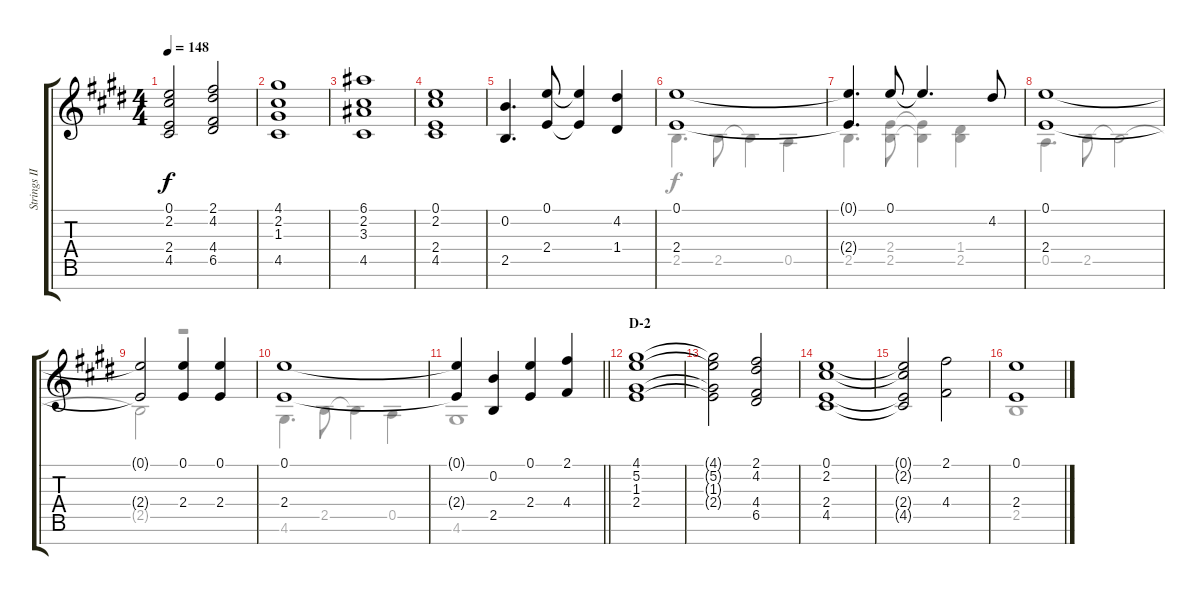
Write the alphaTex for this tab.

\track ("Strings III" "Strings II") {instrument stringensemble1}
\staff {score tabs}
\tuning (E5 B4 G4 D4 A3 E3 B2) {hide}
\voice
\ts (4 4)
\tempo 148
\clef g2
\ks e
(0.1{t} 2.2{t} 2.4{t} 4.5{t}).2{dy f} (2.1 4.2 4.4 6.5).2 |
(4.1 2.2 1.3 4.5).1 |
(6.1 2.2 3.3 4.5).1 |
(0.1 2.2 2.4 4.5).1 |
(0.2 2.5).4{d} (0.1 2.4).8 (0.1{t} 2.4{t}).4 (4.2 1.4).4 |
(0.1 2.4).1 |
(0.1{t} 2.4{t}).4{d} 0.1.8 0.1{t}.4{d} 4.2.8 |
(0.1 2.4).1 |
(0.1{t} 2.4{t}).2 (0.1 2.4).4 (0.1 2.4).4 |
(0.1 2.4).1 |
\barLineRight lightlight
(0.1{t} 2.4{t}).4 (0.2 2.5).4 (0.1 2.4).4 (2.1 4.4).4 |
\section ("" "D-2")
(4.1 5.2 1.3 2.4).1 |
(4.1{t} 5.2{t} 1.3{t} 2.4{t}).2 (2.1 4.2 4.4 6.5).2 |
(0.1 2.2 2.4 4.5).1 |
(0.1{t} 2.2{t} 2.4{t} 4.5{t}).2 (2.1 4.4).2 |
(0.1 2.4).1
\voice
\clef g2
\ottava regular
\simile none
\ks e
|
|
|
|
|
2.5.4{d} 2.5.8 2.5{t}.4 0.5.4 |
2.5.4{d} (2.4 2.5).8 (2.4{t} 2.5{t}).4 (1.4 2.5).4 |
0.5.4{d} 2.5.8 2.5{t}.2 |
2.5{t}.2 r.2 |
4.6.4{d} 2.5.8 2.5{t}.4 0.5.4 |
\barLineRight lightlight
4.6.1 |
|
|
|
|
2.5.1
